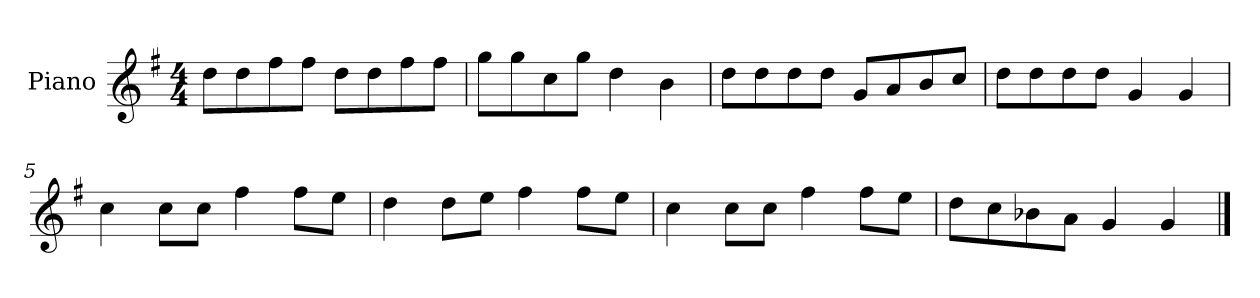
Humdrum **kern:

**kern
*part1
*staff1
*I"Piano
*I'P-no
*clefG2
*k[f#]
*M4/4
*MM90
=1
8dd\L
8dd\
8ff#\
8ff#\J
8dd\L
8dd\
8ff#\
8ff#\J
=2
8gg\L
8gg\
8cc\
8gg\J
4dd\
4b\
=3
8dd\L
8dd\
8dd\
8dd\J
8g/L
8a/
8b/
8cc/J
=4
8dd\L
8dd\
8dd\
8dd\J
4g/
4g/
=5
4cc\
8cc\L
8cc\J
4ff#\
8ff#\L
8ee\J
!!LO:LB:g=z
=6
4dd\
8dd\L
8ee\J
4ff#\
8ff#\L
8ee\J
=7
4cc\
8cc\L
8cc\J
4ff#\
8ff#\L
8ee\J
=8
8dd\L
8cc\
8b-X\
8a\J
4g/
4g/
==
*-
